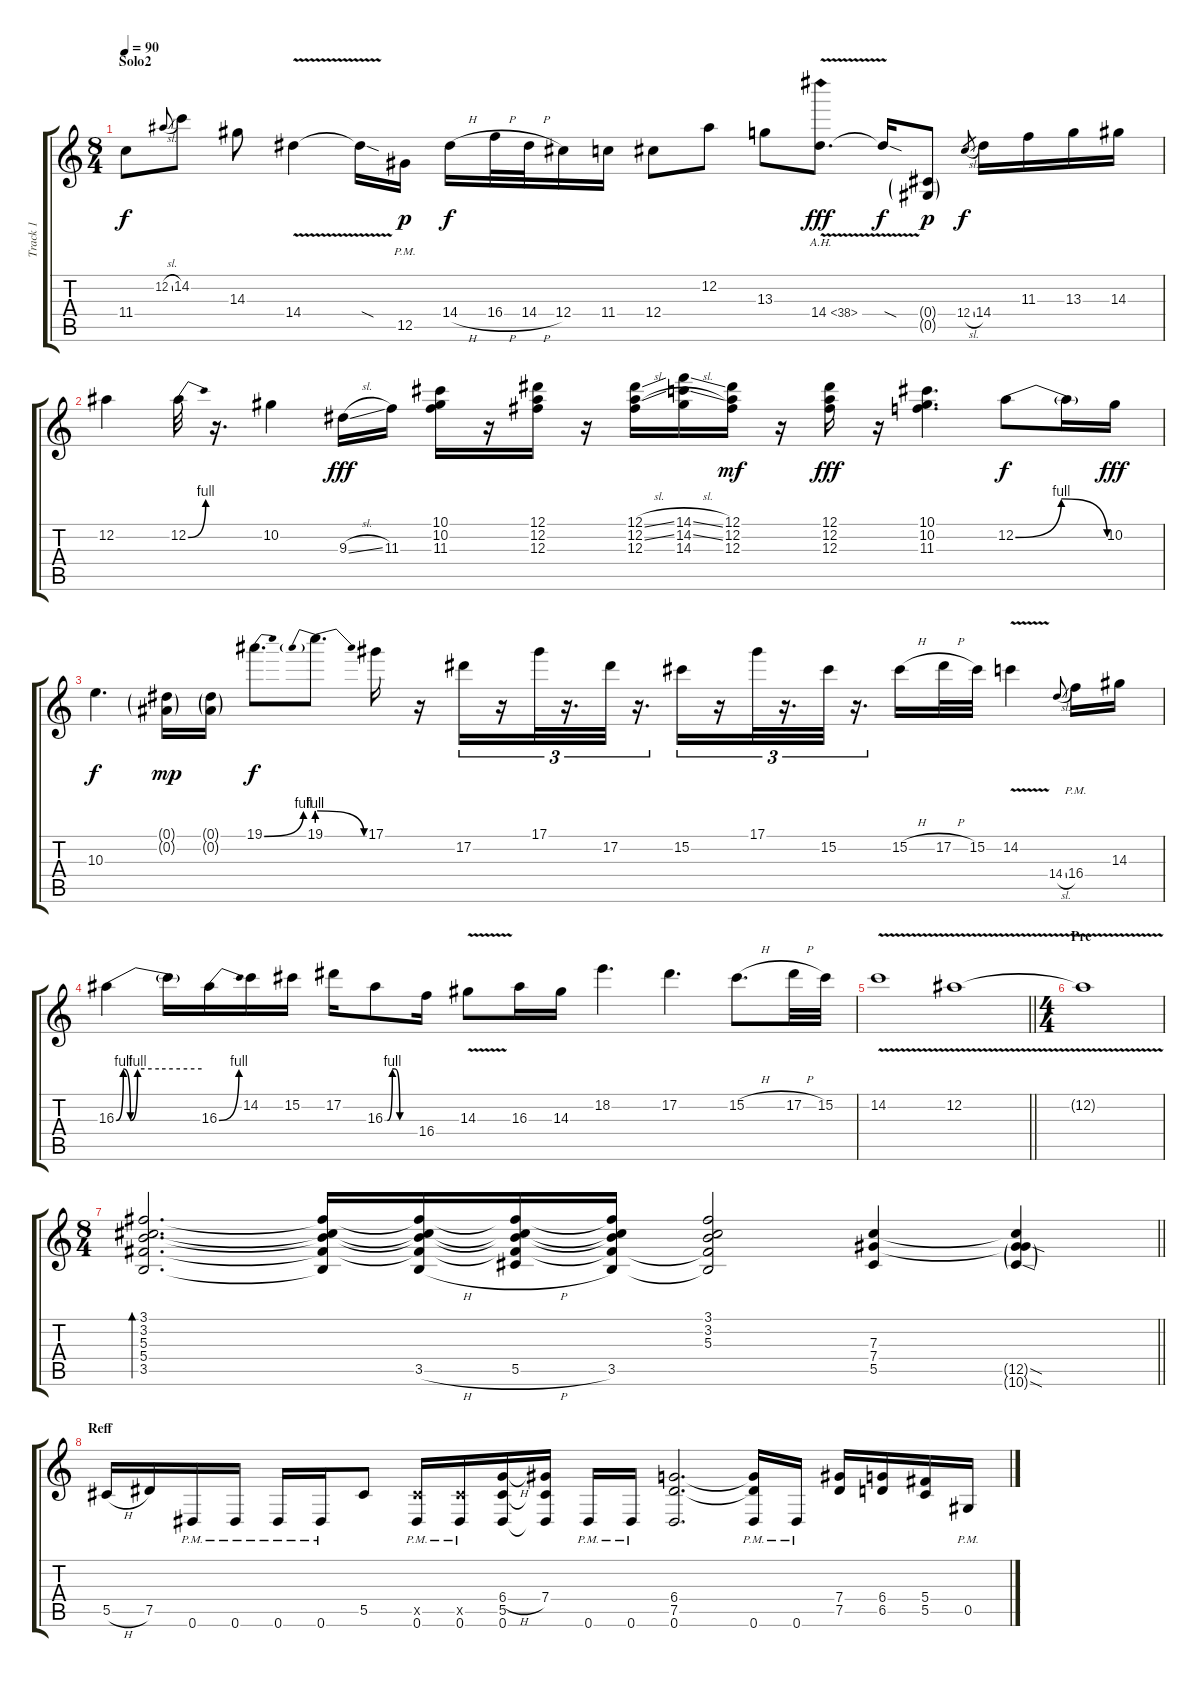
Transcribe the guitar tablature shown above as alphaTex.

\track ("Track 1" "Track 1") {instrument overdrivenguitar}
\staff {score tabs}
\tuning (Eb4 Bb3 Gb3 Db3 Ab2 Eb2) {hide}
\ts (8 4)
\section ("" "Solo2")
\tempo 90
\clef g2
\ks c
11.4.8{dy f} 12.2{sl}.8{gr onbeat} 14.2.8 14.3.8 14.4{v}.4 14.4{sod t}.16 12.5{pm}.16{dy p} 14.4{h}.16{dy f} 16.4{h}.32 14.4{h}.32 12.4.16 11.4.16 12.4.8 12.2.8 13.3.8 14.4{ah 24 v}.8{d dy fff} 14.4{sod t}.16{dy f} (0.4{g} 0.5{g}).8{dy p} 12.4{sl}.8{gr dy f} 14.4.16 11.3.16 13.3.16 14.3.16 |
12.2.4 12.2{be (bend 0 0 60 4)}.32 r.16{d} 10.2.4 9.3{sl}.16{dy fff} 11.3.16 (10.1 10.2 11.3).16 r.16 (12.1 12.2 12.3).16 r.16 (12.1{sl} 12.2{sl} 12.3).16 (14.1{sl} 14.2{sl} 14.3).16 (12.1 12.2 12.3).16{dy mf} r.16 (12.1 12.2 12.3).16{dy fff} r.16 (10.1 10.2 11.3).4{d} 12.2{be (bendrelease 0 0 15 4 15 4 60 0)}.8{dy f} 12.2{t}.16 10.2.16{dy fff} |
10.3.4{d dy f} (0.1{g} 0.2{g}).16{dy mp} (0.1{g} 0.2{g}).16 19.1{be (bend 0 0 60 4)}.8{d dy f} 19.1{be (prebendrelease 0 4 60 0)}.8{d} 17.1.16 r.16 17.2.16{tu (3 2)} r.16{tu (3 2)} 17.1.32{tu (3 2)} r.16{d tu (3 2)} 17.2.32{tu (3 2)} r.16{d tu (3 2)} 15.2.16{tu (3 2)} r.16{tu (3 2)} 17.1.32{tu (3 2)} r.16{d tu (3 2)} 15.2.32{tu (3 2)} r.16{d tu (3 2)} 15.2{h}.16 17.2{h}.32 15.2.32 14.2{v}.4 14.4{sl}.8{gr onbeat} 16.4{pm}.16 14.3.16 |
16.3{be (custom 0 0 5 4 10 0 15 4 30 4 60 4)}.4 16.3{t}.16 16.3{be (bend 0 0 60 4)}.16 14.2.16 15.2.16 17.2.16 16.3{be (custom 0 0 5 0 15 4 20 4 30 0 60 0)}.8 16.4.16 14.3{v}.8 16.3.16 14.3.16 18.2.4{d} 17.2.4{d} 15.2{h}.8{d} 17.2{h}.32 15.2.32 |
\barLineRight lightlight
14.2{v}.1 12.2{v}.1 |
\ts (4 4)
\section ("" "Pre")
12.2{t}.1 |
\ts (8 4)
\barLineRight lightlight
(3.1 3.2 5.3 5.4 3.5).2{d bd 120} (3.1{t} 3.2{t} 5.3{t} 5.4{t} 3.5{t}).16 (3.1{t} 3.2{t} 5.3{t} 5.4{t} 3.5{h}).16 (3.1{t} 3.2{t} 5.3{t} 5.4{t} 5.5{h}).16 (3.1{t} 3.2{t} 5.3{t} 5.4{t} 3.5).16 (3.1 3.2 5.3 5.4{t} 3.5{t}).2 (7.3 7.4 5.5).4 (7.3{t} 7.4{t} 12.5{sod g} 10.6{sod g}).4 |
\section ("" "Reff")
5.5{h}.16 7.5.16 0.6{pm}.16 0.6{pm}.16 0.6{pm}.16 0.6{pm}.16 5.5.8 (5.5{x} 0.6{pm}).16 (5.5{x} 0.6{pm}).16 (6.4{h} 5.5 0.6).16 (7.4 5.5{t} 0.6{t}).16 0.6{pm}.16 0.6{pm}.16 (6.4 7.5 0.6).2{d} (6.4{t} 7.5{t} 0.6{pm}).16 0.6{pm}.16 (7.4 7.5).16 (6.4 6.5).16 (5.4 5.5).16 0.5{pm}.16
